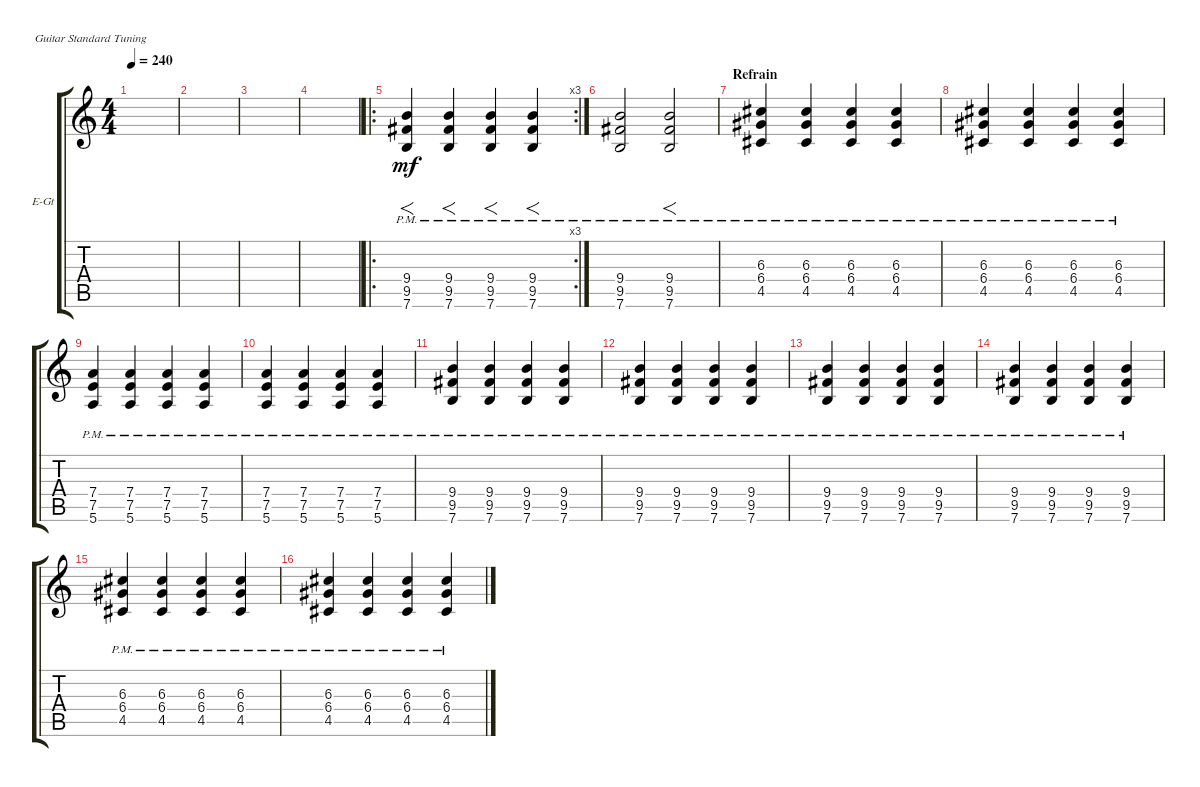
\defaultSystemsLayout 4
\bracketExtendMode groupsimilarinstruments
\firstSystemTrackNameOrientation horizontal
\otherSystemsTrackNameOrientation horizontal
\track ("Rythm Guitar" "E-Gt") {instrument distortionguitar}
\staff {score tabs}
\tuning (E4 B3 G3 D3 A2 E2)
\ts (4 4)
\tempo 240
\clef g2
\ks c
|
|
|
|
\ro
\rc 3
(9.5{pm} 9.4{pm} 7.6{pm}).4{f lyrics (0 "") lyrics (1 "") lyrics (2 "") lyrics (3 "") lyrics (4 "") dy mf} (9.5{pm} 9.4{pm} 7.6{pm}).4{f} (9.5{pm} 9.4{pm} 7.6{pm}).4{f} (9.5{pm} 9.4{pm} 7.6{pm}).4{f} |
(9.5{pm} 9.4{pm} 7.6{pm}).2{lyrics (0 "") lyrics (1 "") lyrics (2 "") lyrics (3 "") lyrics (4 "")} (9.5{pm} 9.4{pm} 7.6{pm}).2{f} |
\section ("" "Refrain")
(4.5{pm} 6.4{pm} 6.3{pm}).4{lyrics (0 "") lyrics (1 "") lyrics (2 "") lyrics (3 "") lyrics (4 "")} (4.5{pm} 6.4{pm} 6.3{pm}).4 (4.5{pm} 6.4{pm} 6.3{pm}).4 (4.5{pm} 6.4{pm} 6.3{pm}).4 |
(4.5{pm} 6.4{pm} 6.3{pm}).4{lyrics (0 "") lyrics (1 "") lyrics (2 "") lyrics (3 "") lyrics (4 "")} (4.5{pm} 6.4{pm} 6.3{pm}).4 (4.5{pm} 6.4{pm} 6.3{pm}).4 (4.5{pm} 6.4{pm} 6.3{pm}).4 |
(5.6{pm} 7.5{pm} 7.4{pm}).4{lyrics (0 "") lyrics (1 "") lyrics (2 "") lyrics (3 "") lyrics (4 "")} (5.6{pm} 7.5{pm} 7.4{pm}).4 (5.6{pm} 7.5{pm} 7.4{pm}).4 (5.6{pm} 7.5{pm} 7.4{pm}).4 |
(5.6{pm} 7.5{pm} 7.4{pm}).4{lyrics (0 "") lyrics (1 "") lyrics (2 "") lyrics (3 "") lyrics (4 "")} (5.6{pm} 7.5{pm} 7.4{pm}).4 (5.6{pm} 7.5{pm} 7.4{pm}).4 (5.6{pm} 7.5{pm} 7.4{pm}).4 |
(7.6{pm} 9.5{pm} 9.4{pm}).4{lyrics (0 "") lyrics (1 "") lyrics (2 "") lyrics (3 "") lyrics (4 "")} (7.6{pm} 9.5{pm} 9.4{pm}).4 (7.6{pm} 9.5{pm} 9.4{pm}).4 (7.6{pm} 9.5{pm} 9.4{pm}).4 |
(7.6{pm} 9.5{pm} 9.4{pm}).4{lyrics (0 "") lyrics (1 "") lyrics (2 "") lyrics (3 "") lyrics (4 "")} (7.6{pm} 9.5{pm} 9.4{pm}).4 (7.6{pm} 9.5{pm} 9.4{pm}).4 (7.6{pm} 9.5{pm} 9.4{pm}).4 |
(7.6{pm} 9.5{pm} 9.4{pm}).4{lyrics (0 "") lyrics (1 "") lyrics (2 "") lyrics (3 "") lyrics (4 "")} (7.6{pm} 9.5{pm} 9.4{pm}).4 (7.6{pm} 9.5{pm} 9.4{pm}).4 (7.6{pm} 9.5{pm} 9.4{pm}).4 |
(7.6{pm} 9.5{pm} 9.4{pm}).4{lyrics (0 "") lyrics (1 "") lyrics (2 "") lyrics (3 "") lyrics (4 "")} (7.6{pm} 9.5{pm} 9.4{pm}).4 (7.6{pm} 9.5{pm} 9.4{pm}).4 (7.6{pm} 9.5{pm} 9.4{pm}).4 |
(4.5{pm} 6.4{pm} 6.3{pm}).4{lyrics (0 "") lyrics (1 "") lyrics (2 "") lyrics (3 "") lyrics (4 "")} (4.5{pm} 6.4{pm} 6.3{pm}).4 (4.5{pm} 6.4{pm} 6.3{pm}).4 (4.5{pm} 6.4{pm} 6.3{pm}).4 |
(4.5{pm} 6.4{pm} 6.3{pm}).4{lyrics (0 "") lyrics (1 "") lyrics (2 "") lyrics (3 "") lyrics (4 "")} (4.5{pm} 6.4{pm} 6.3{pm}).4 (4.5{pm} 6.4{pm} 6.3{pm}).4 (4.5{pm} 6.4{pm} 6.3{pm}).4
